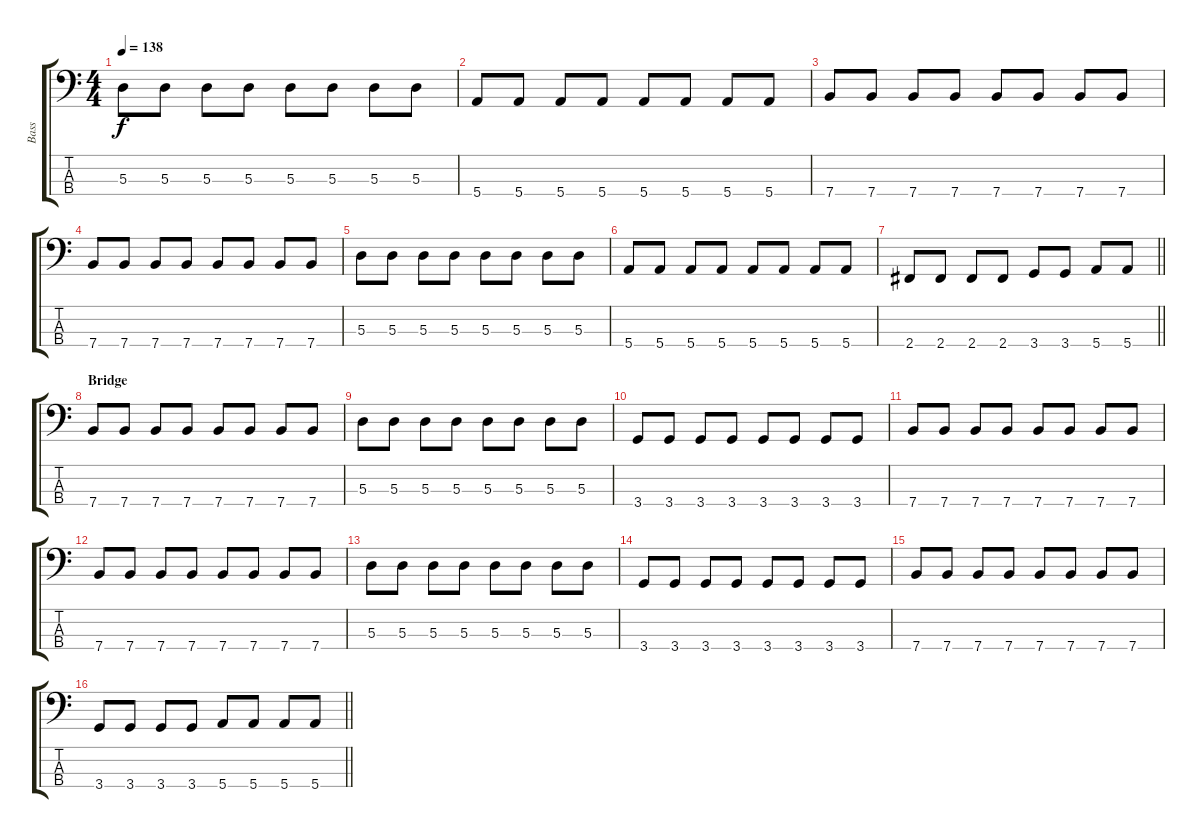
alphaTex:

\track ("Bass" "Bass") {instrument electricbassfinger}
\staff {score tabs}
\tuning (G2 D2 A1 E1) {hide}
\ts (4 4)
\tempo 138
\clef f4
\ks c
5.3.8{dy f} 5.3.8 5.3.8 5.3.8 5.3.8 5.3.8 5.3.8 5.3.8 |
5.4.8 5.4.8 5.4.8 5.4.8 5.4.8 5.4.8 5.4.8 5.4.8 |
7.4.8 7.4.8 7.4.8 7.4.8 7.4.8 7.4.8 7.4.8 7.4.8 |
7.4.8 7.4.8 7.4.8 7.4.8 7.4.8 7.4.8 7.4.8 7.4.8 |
5.3.8 5.3.8 5.3.8 5.3.8 5.3.8 5.3.8 5.3.8 5.3.8 |
5.4.8 5.4.8 5.4.8 5.4.8 5.4.8 5.4.8 5.4.8 5.4.8 |
\barLineRight lightlight
2.4.8 2.4.8 2.4.8 2.4.8 3.4.8 3.4.8 5.4.8 5.4.8 |
\section ("" "Bridge")
7.4.8 7.4.8 7.4.8 7.4.8 7.4.8 7.4.8 7.4.8 7.4.8 |
5.3.8 5.3.8 5.3.8 5.3.8 5.3.8 5.3.8 5.3.8 5.3.8 |
3.4.8 3.4.8 3.4.8 3.4.8 3.4.8 3.4.8 3.4.8 3.4.8 |
7.4.8 7.4.8 7.4.8 7.4.8 7.4.8 7.4.8 7.4.8 7.4.8 |
7.4.8 7.4.8 7.4.8 7.4.8 7.4.8 7.4.8 7.4.8 7.4.8 |
5.3.8 5.3.8 5.3.8 5.3.8 5.3.8 5.3.8 5.3.8 5.3.8 |
3.4.8 3.4.8 3.4.8 3.4.8 3.4.8 3.4.8 3.4.8 3.4.8 |
7.4.8 7.4.8 7.4.8 7.4.8 7.4.8 7.4.8 7.4.8 7.4.8 |
\barLineRight lightlight
3.4.8 3.4.8 3.4.8 3.4.8 5.4.8 5.4.8 5.4.8 5.4.8
